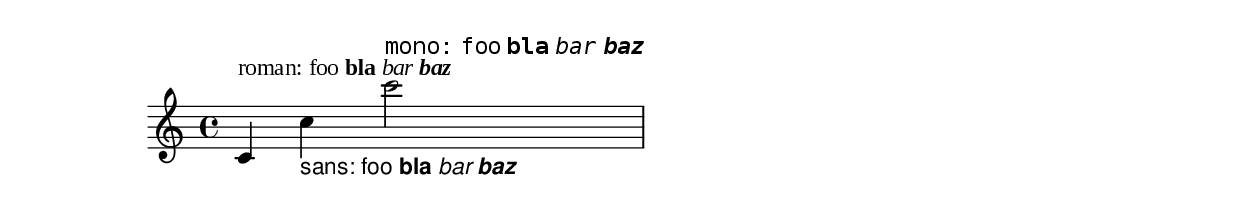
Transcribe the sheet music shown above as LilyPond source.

%% Do not edit this file; it is auto-generated from LSR http://lsr.dsi.unimi.it
%% This file is in the public domain.
\version "2.11.38"

\header {
  lsrtags = "text, tweaks-and-overrides"
 texidoc = "
The default font families for text can be overridden with
@code{make-pango-font-tree}. 
" }
% begin verbatim
\paper {
  % change for other default global staff size. 
  myStaffSize = #20
  %{
     run
         lilypond -dshow-available-fonts blabla
     to show all fonts available in the process log.  
  %}

  #(define fonts
    (make-pango-font-tree "Times New Roman"
                          "Nimbus Sans"
                          "Luxi Mono"
;;                        "Helvetica"
;;                        "Courier"
     (/ myStaffSize 20)))
}

\relative {
  c'^\markup {
    roman: foo \bold bla \italic bar \italic \bold baz 
  }
  c'_\markup {
    \override #'(font-family . sans)
    {
      sans: foo \bold bla \italic bar \italic \bold baz
    }
  }
  c'2^\markup {
    \override #'(font-family . typewriter)
    {
      mono: foo \bold bla \italic bar \italic \bold baz
    }
  }
}  

